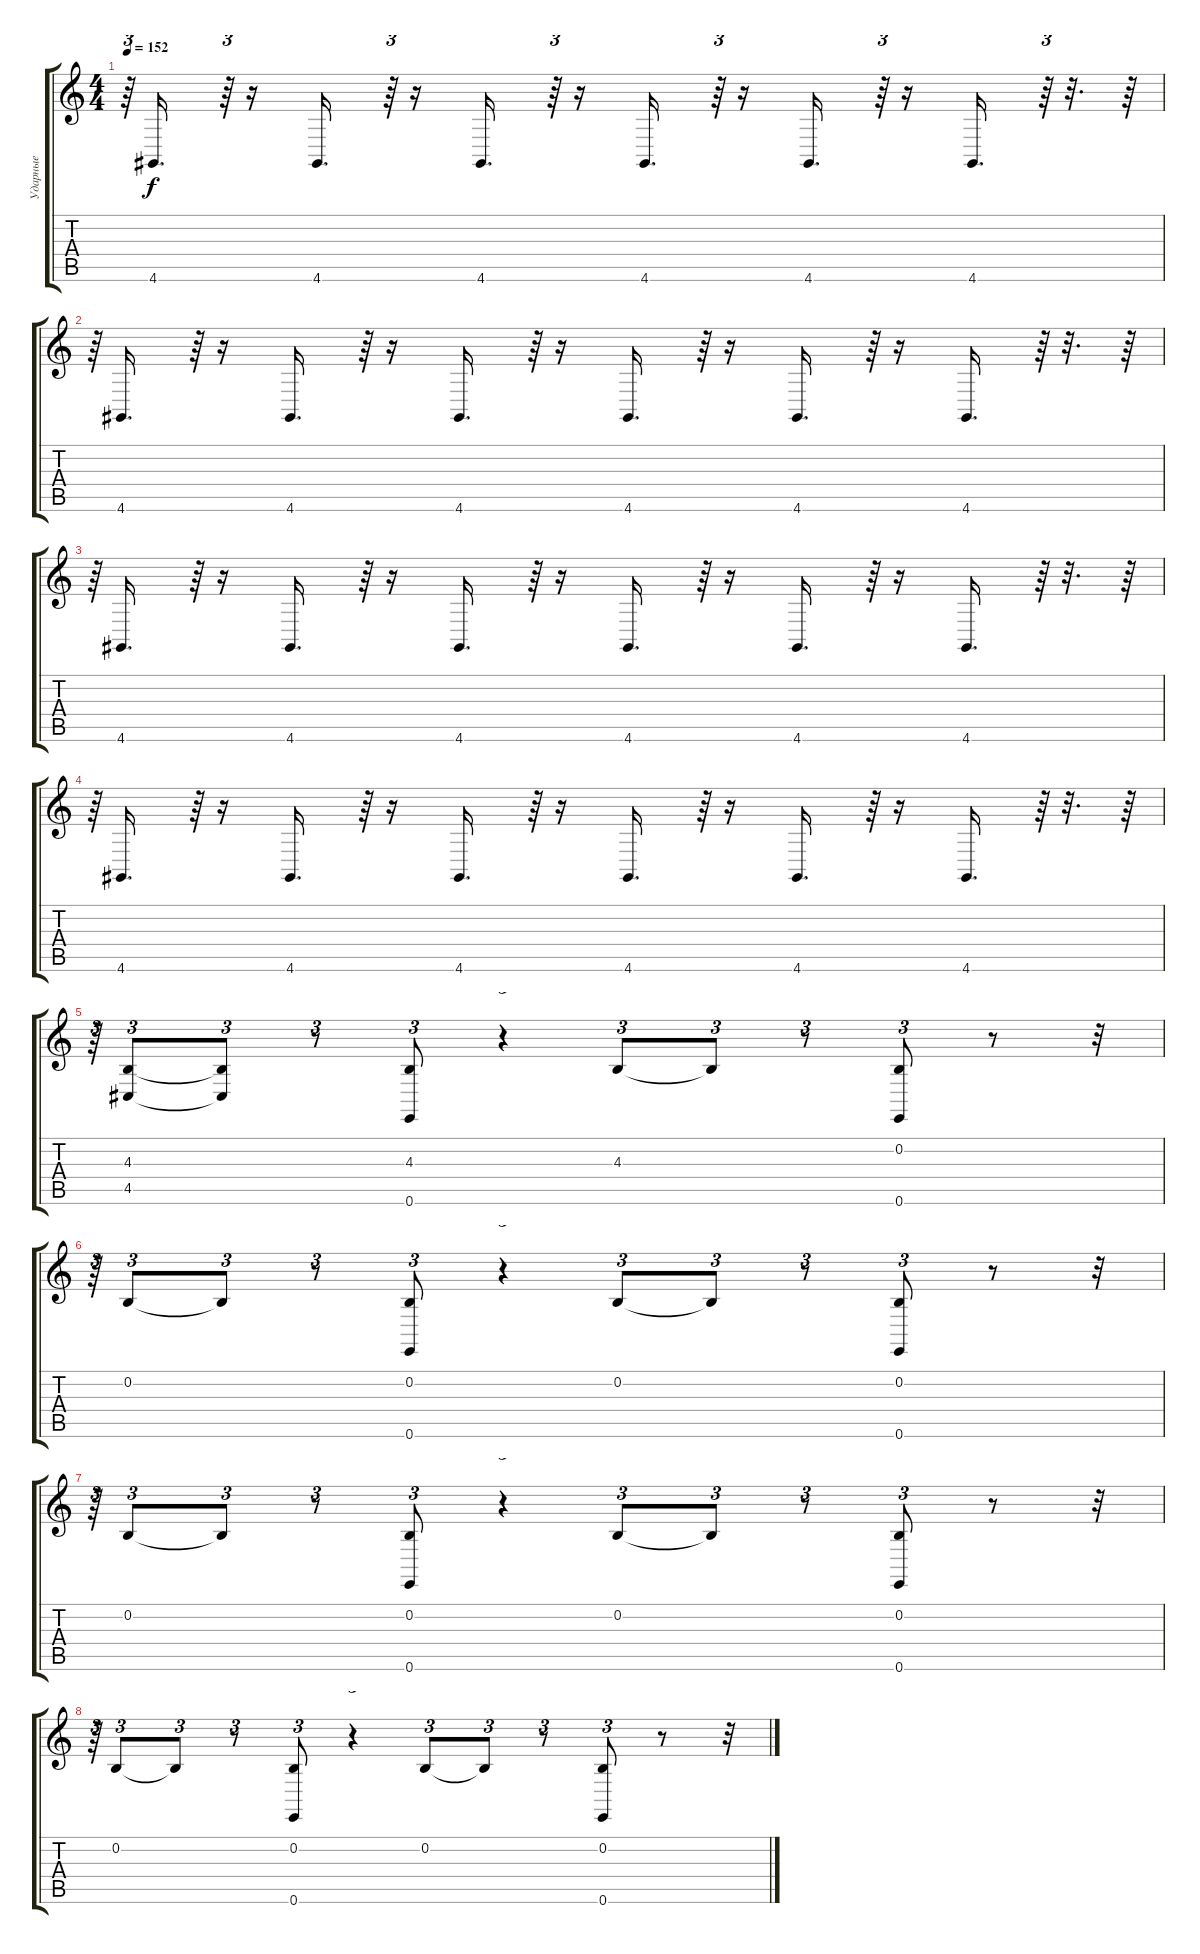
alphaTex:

\track ("Ударные" "Ударные") {instrument acousticgrandpiano}
\staff {score tabs}
\tuning (E4 B3 G3 D3 A2 E2) {hide}
\ts (4 4)
\tempo 152
\clef g2
\ks c
r.64{tu (3 2) dy f} 4.6.16{d} r.64{tu (3 2)} r.16 4.6.16{d} r.64{tu (3 2)} r.16 4.6.16{d} r.64{tu (3 2)} r.16 4.6.16{d} r.64{tu (3 2)} r.16 4.6.16{d} r.64{tu (3 2)} r.16 4.6.16{d} r.64{tu (3 2)} r.32{d} r.64 |
r.64{tu (3 2)} 4.6.16{d} r.64{tu (3 2)} r.16 4.6.16{d} r.64{tu (3 2)} r.16 4.6.16{d} r.64{tu (3 2)} r.16 4.6.16{d} r.64{tu (3 2)} r.16 4.6.16{d} r.64{tu (3 2)} r.16 4.6.16{d} r.64{tu (3 2)} r.32{d} r.64 |
r.64{tu (3 2)} 4.6.16{d} r.64{tu (3 2)} r.16 4.6.16{d} r.64{tu (3 2)} r.16 4.6.16{d} r.64{tu (3 2)} r.16 4.6.16{d} r.64{tu (3 2)} r.16 4.6.16{d} r.64{tu (3 2)} r.16 4.6.16{d} r.64{tu (3 2)} r.32{d} r.64 |
r.64{tu (3 2)} 4.6.16{d} r.64{tu (3 2)} r.16 4.6.16{d} r.64{tu (3 2)} r.16 4.6.16{d} r.64{tu (3 2)} r.16 4.6.16{d} r.64{tu (3 2)} r.16 4.6.16{d} r.64{tu (3 2)} r.16 4.6.16{d} r.64{tu (3 2)} r.32{d} r.64 |
r.64{tu (3 2)} (4.3 4.5).8{tu (3 2)} (4.3{t} 4.5{t}).8{tu (3 2)} r.8{tu (3 2)} (4.3 0.6).8{tu (3 2)} r.4{tu (3 2)} 4.3.8{tu (3 2)} 4.3{t}.8{tu (3 2)} r.8{tu (3 2)} (0.2 0.6).8{tu (3 2)} r.8 r.32 |
r.64{tu (3 2)} 0.2.8{tu (3 2)} 0.2{t}.8{tu (3 2)} r.8{tu (3 2)} (0.2 0.6).8{tu (3 2)} r.4{tu (3 2)} 0.2.8{tu (3 2)} 0.2{t}.8{tu (3 2)} r.8{tu (3 2)} (0.2 0.6).8{tu (3 2)} r.8 r.32 |
r.64{tu (3 2)} 0.2.8{tu (3 2)} 0.2{t}.8{tu (3 2)} r.8{tu (3 2)} (0.2 0.6).8{tu (3 2)} r.4{tu (3 2)} 0.2.8{tu (3 2)} 0.2{t}.8{tu (3 2)} r.8{tu (3 2)} (0.2 0.6).8{tu (3 2)} r.8 r.32 |
r.64{tu (3 2)} 0.2.8{tu (3 2)} 0.2{t}.8{tu (3 2)} r.8{tu (3 2)} (0.2 0.6).8{tu (3 2)} r.4{tu (3 2)} 0.2.8{tu (3 2)} 0.2{t}.8{tu (3 2)} r.8{tu (3 2)} (0.2 0.6).8{tu (3 2)} r.8 r.32
